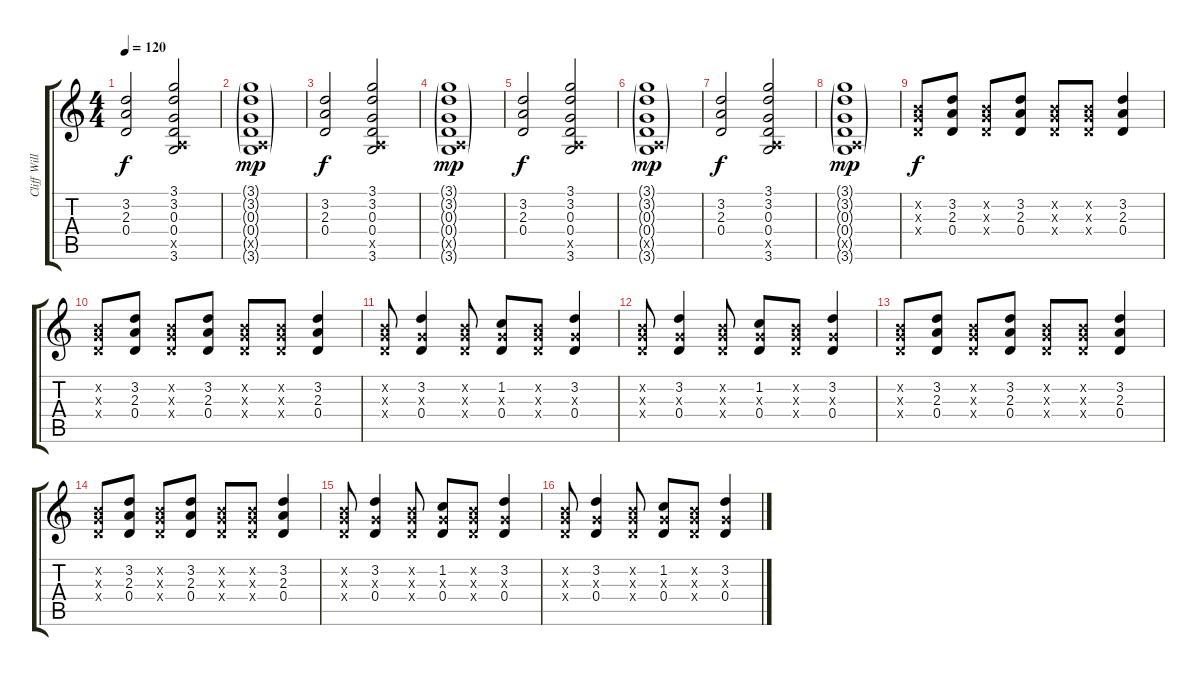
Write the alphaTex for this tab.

\track ("Cliff Williams (i Think)" "Cliff Will") {instrument overdrivenguitar}
\staff {score tabs}
\tuning (E4 B3 G3 D3 A2 E2) {hide}
\ts (4 4)
\tempo 120
\clef g2
\ks c
(3.2 2.3 0.4).2{dy f} (3.1 3.2 0.3 0.4 0.5{x} 3.6).2 |
(3.1{g} 3.2{g} 0.3{g} 0.4{g} 0.5{g x} 3.6{g}).1{dy mp} |
(3.2 2.3 0.4).2{dy f} (3.1 3.2 0.3 0.4 0.5{x} 3.6).2 |
(3.1{g} 3.2{g} 0.3{g} 0.4{g} 0.5{g x} 3.6{g}).1{dy mp} |
(3.2 2.3 0.4).2{dy f} (3.1 3.2 0.3 0.4 0.5{x} 3.6).2 |
(3.1{g} 3.2{g} 0.3{g} 0.4{g} 0.5{g x} 3.6{g}).1{dy mp} |
(3.2 2.3 0.4).2{dy f} (3.1 3.2 0.3 0.4 0.5{x} 3.6).2 |
(3.1{g} 3.2{g} 0.3{g} 0.4{g} 0.5{g x} 3.6{g}).1{dy mp} |
(0.2{x} 0.3{x} 0.4{x}).8{dy f} (3.2 2.3 0.4).8 (0.2{x} 0.3{x} 0.4{x}).8 (3.2 2.3 0.4).8 (0.2{x} 0.3{x} 0.4{x}).8 (0.2{x} 0.3{x} 0.4{x}).8 (3.2 2.3 0.4).4 |
(0.2{x} 0.3{x} 0.4{x}).8 (3.2 2.3 0.4).8 (0.2{x} 0.3{x} 0.4{x}).8 (3.2 2.3 0.4).8 (0.2{x} 0.3{x} 0.4{x}).8 (0.2{x} 0.3{x} 0.4{x}).8 (3.2 2.3 0.4).4 |
(0.2{x} 0.3{x} 0.4{x}).8 (3.2 0.3{x} 0.4).4 (0.2{x} 0.3{x} 0.4{x}).8 (1.2 0.3{x} 0.4).8 (0.2{x} 0.3{x} 0.4{x}).8 (3.2 0.3{x} 0.4).4 |
(0.2{x} 0.3{x} 0.4{x}).8 (3.2 0.3{x} 0.4).4 (0.2{x} 0.3{x} 0.4{x}).8 (1.2 0.3{x} 0.4).8 (0.2{x} 0.3{x} 0.4{x}).8 (3.2 0.3{x} 0.4).4 |
(0.2{x} 0.3{x} 0.4{x}).8 (3.2 2.3 0.4).8 (0.2{x} 0.3{x} 0.4{x}).8 (3.2 2.3 0.4).8 (0.2{x} 0.3{x} 0.4{x}).8 (0.2{x} 0.3{x} 0.4{x}).8 (3.2 2.3 0.4).4 |
(0.2{x} 0.3{x} 0.4{x}).8 (3.2 2.3 0.4).8 (0.2{x} 0.3{x} 0.4{x}).8 (3.2 2.3 0.4).8 (0.2{x} 0.3{x} 0.4{x}).8 (0.2{x} 0.3{x} 0.4{x}).8 (3.2 2.3 0.4).4 |
(0.2{x} 0.3{x} 0.4{x}).8 (3.2 0.3{x} 0.4).4 (0.2{x} 0.3{x} 0.4{x}).8 (1.2 0.3{x} 0.4).8 (0.2{x} 0.3{x} 0.4{x}).8 (3.2 0.3{x} 0.4).4 |
(0.2{x} 0.3{x} 0.4{x}).8 (3.2 0.3{x} 0.4).4 (0.2{x} 0.3{x} 0.4{x}).8 (1.2 0.3{x} 0.4).8 (0.2{x} 0.3{x} 0.4{x}).8 (3.2 0.3{x} 0.4).4
